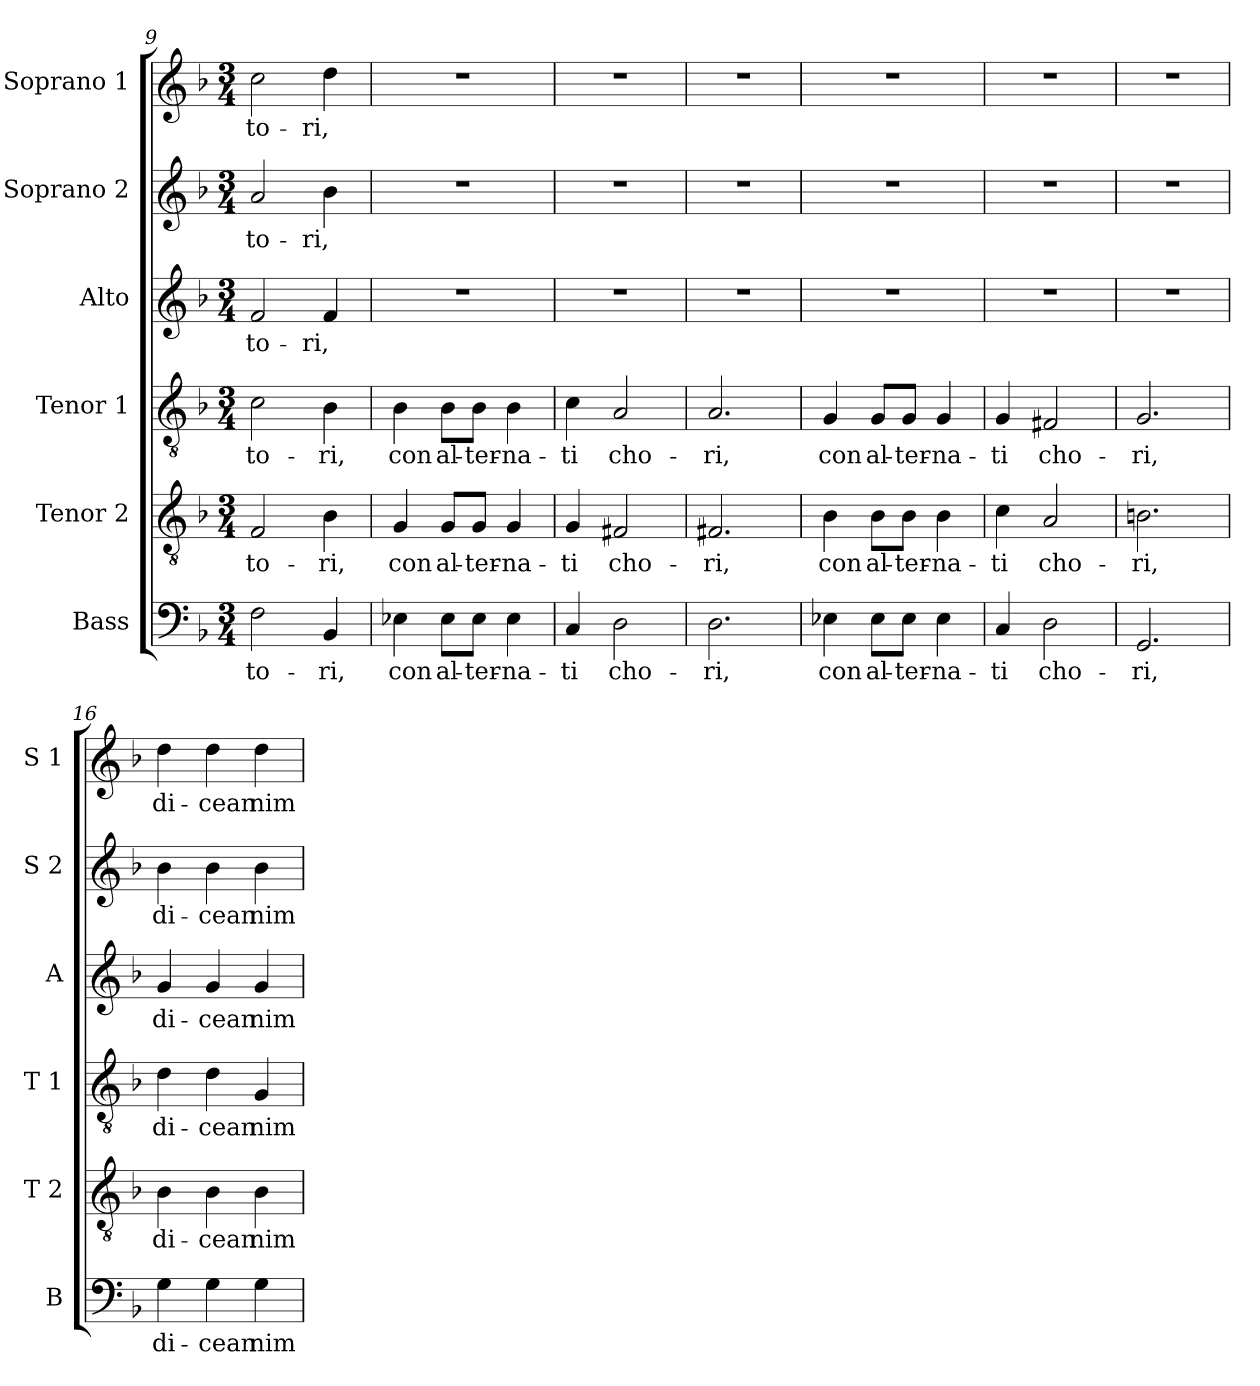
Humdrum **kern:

**kern	**text	**kern	**text	**kern	**text	**kern	**text	**kern	**text	**kern	**text
*part6	*part6	*part5	*part5	*part4	*part4	*part3	*part3	*part2	*part2	*part1	*part1
*staff6	*staff6	*staff5	*staff5	*staff4	*staff4	*staff3	*staff3	*staff2	*staff2	*staff1	*staff1
*I"Bass	*	*I"Tenor 2	*	*I"Tenor 1	*	*I"Alto	*	*I"Soprano 2	*	*I"Soprano 1	*
*I'B	*	*I'T 2	*	*I'T 1	*	*I'A	*	*I'S 2	*	*I'S 1	*
*clefF4	*	*clefGv2	*	*clefGv2	*	*clefG2	*	*clefG2	*	*clefG2	*
*k[b-]	*	*k[b-]	*	*k[b-]	*	*k[b-]	*	*k[b-]	*	*k[b-]	*
*F:	*	*F:	*	*F:	*	*F:	*	*F:	*	*F:	*
*M3/4	*	*M3/4	*	*M3/4	*	*M3/4	*	*M3/4	*	*M3/4	*
=9	=9	=9	=9	=9	=9	=9	=9	=9	=9	=9	=9
!	!LO:LY:b	!	!LO:LY:b	!	!LO:LY:b	!	!LO:LY:b	!	!LO:LY:b	!	!LO:LY:b
2F\	-to-	2F/	-to-	2c\	-to-	2f/	-to-	2a/	-to-	2cc\	-to-
!	!LO:LY:b	!	!LO:LY:b	!	!LO:LY:b	!	!LO:LY:b	!	!LO:LY:b	!	!LO:LY:b
4BB-/	-ri,	4B-\	-ri,	4B-\	-ri,	4f/	-ri,	4b-\	-ri,	4dd\	-ri,
=10	=10	=10	=10	=10	=10	=10	=10	=10	=10	=10	=10
!	!LO:LY:b	!	!LO:LY:b	!	!LO:LY:b	!	!	!	!	!	!
4E-X\	con	4G/	con	4B-\	con	2.r	.	2.r	.	2.r	.
!	!LO:LY:b	!	!LO:LY:b	!	!LO:LY:b	!	!	!	!	!	!
8E-\L	al-	8G/L	al-	8B-\L	al-	.	.	.	.	.	.
!	!LO:LY:b	!	!LO:LY:b	!	!LO:LY:b	!	!	!	!	!	!
8E-\J	-ter-	8G/J	-ter-	8B-\J	-ter-	.	.	.	.	.	.
!	!LO:LY:b	!	!LO:LY:b	!	!LO:LY:b	!	!	!	!	!	!
4E-\	-na-	4G/	-na-	4B-\	-na-	.	.	.	.	.	.
!!LO:LB:g=z
=11	=11	=11	=11	=11	=11	=11	=11	=11	=11	=11	=11
!	!LO:LY:b	!	!LO:LY:b	!	!LO:LY:b	!	!	!	!	!	!
4C/	-ti	4G/	-ti	4c\	-ti	2.r	.	2.r	.	2.r	.
!	!LO:LY:b	!	!LO:LY:b	!	!LO:LY:b	!	!	!	!	!	!
2D\	cho-	2F#X/	cho-	2A/	cho-	.	.	.	.	.	.
=12	=12	=12	=12	=12	=12	=12	=12	=12	=12	=12	=12
!	!LO:LY:b	!	!LO:LY:b	!	!LO:LY:b	!	!	!	!	!	!
2.D\	-ri,	2.F#X/	-ri,	2.A/	-ri,	2.r	.	2.r	.	2.r	.
=13	=13	=13	=13	=13	=13	=13	=13	=13	=13	=13	=13
!	!LO:LY:b	!	!LO:LY:b	!	!LO:LY:b	!	!	!	!	!	!
4E-X\	con	4B-\	con	4G/	con	2.r	.	2.r	.	2.r	.
!	!LO:LY:b	!	!LO:LY:b	!	!LO:LY:b	!	!	!	!	!	!
8E-\L	al-	8B-\L	al-	8G/L	al-	.	.	.	.	.	.
!	!LO:LY:b	!	!LO:LY:b	!	!LO:LY:b	!	!	!	!	!	!
8E-\J	-ter-	8B-\J	-ter-	8G/J	-ter-	.	.	.	.	.	.
!	!LO:LY:b	!	!LO:LY:b	!	!LO:LY:b	!	!	!	!	!	!
4E-\	-na-	4B-\	-na-	4G/	-na-	.	.	.	.	.	.
=14	=14	=14	=14	=14	=14	=14	=14	=14	=14	=14	=14
!	!LO:LY:b	!	!LO:LY:b	!	!LO:LY:b	!	!	!	!	!	!
4C/	-ti	4c\	-ti	4G/	-ti	2.r	.	2.r	.	2.r	.
!	!LO:LY:b	!	!LO:LY:b	!	!LO:LY:b	!	!	!	!	!	!
2D\	cho-	2A/	cho-	2F#X/	cho-	.	.	.	.	.	.
=15	=15	=15	=15	=15	=15	=15	=15	=15	=15	=15	=15
!	!LO:LY:b	!	!LO:LY:b	!	!LO:LY:b	!	!	!	!	!	!
2.GG/	-ri,	2.Bn\	-ri,	2.G/	-ri,	2.r	.	2.r	.	2.r	.
=16	=16	=16	=16	=16	=16	=16	=16	=16	=16	=16	=16
!	!LO:LY:b	!	!LO:LY:b	!	!LO:LY:b	!	!LO:LY:b	!	!LO:LY:b	!	!LO:LY:b
4G\	di-	4B-\	di-	4d\	di-	4g/	di-	4b-\	di-	4dd\	di-
!	!LO:LY:b	!	!LO:LY:b	!	!LO:LY:b	!	!LO:LY:b	!	!LO:LY:b	!	!LO:LY:b
4G\	-cean	4B-\	-cean	4d\	-cean	4g/	-cean	4b-\	-cean	4dd\	-cean
!	!LO:LY:b	!	!LO:LY:b	!	!LO:LY:b	!	!LO:LY:b	!	!LO:LY:b	!	!LO:LY:b
4G\	nim-	4B-\	nim-	4G/	nim-	4g/	nim-	4b-\	nim-	4dd\	nim-
=	=	=	=	=	=	=	=	=	=	=	=
*-	*-	*-	*-	*-	*-	*-	*-	*-	*-	*-	*-
